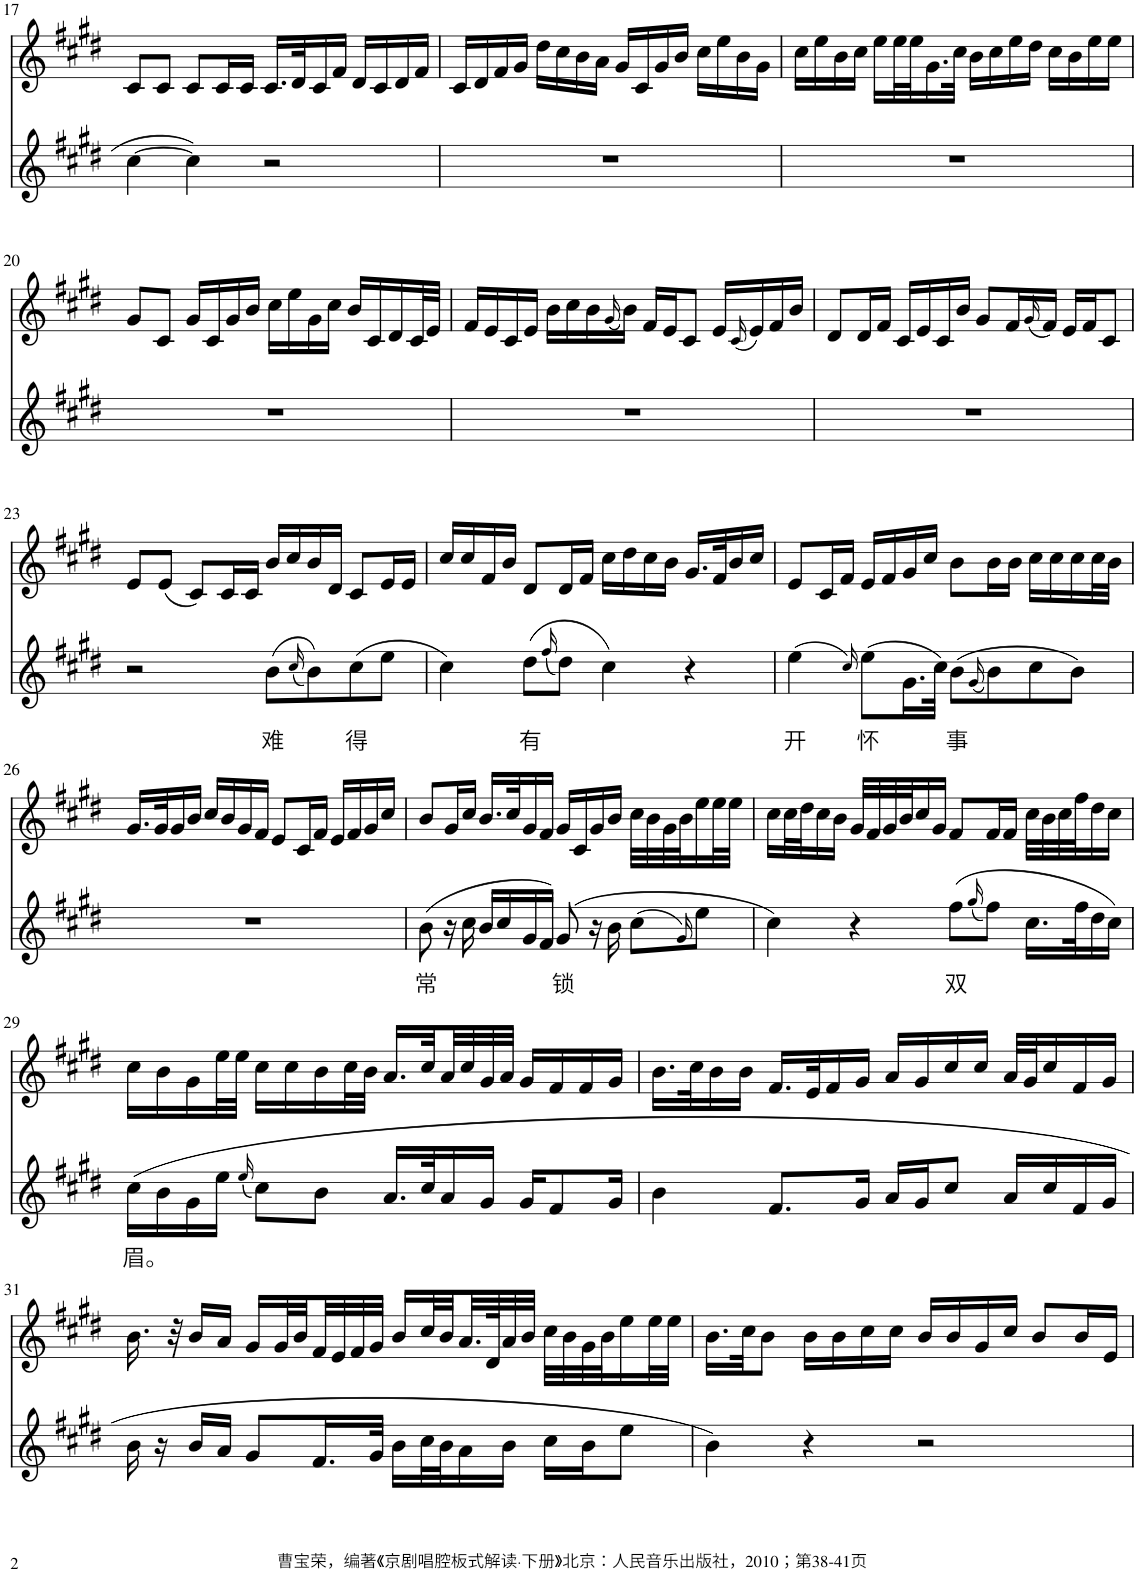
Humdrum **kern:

**kern	**text	**kern
*part2	*part2	*part1
*staff2	*staff2	*staff1
*I"Piano	*	*I"Piano
*I'Pno	*	*I'Pno
!!LO:PB:g=z
*clefG2	*	*clefG2
*k[f#c#g#d#]	*	*k[f#c#g#d#]
*M4/4	*	*M4/4
=17	=17	=17
[4cc#\	.	8c#/L
.	.	8c#/J
4cc#\]	.	8c#/L
.	.	16c#/L
.	.	16c#/JJ
2r	.	16.c#/LL
.	.	32d#/K
.	.	16c#/
.	.	16f#/JJ
.	.	16d#/LL
.	.	16c#/
.	.	16d#/
.	.	16f#/JJ
=18	=18	=18
1r	.	16c#/LL
.	.	16d#/
.	.	16f#/
.	.	16g#/JJ
.	.	16dd#\LL
.	.	16cc#\
.	.	16b\
.	.	16a\JJ
.	.	16g#/LL
.	.	16c#/
.	.	16g#/
.	.	16b/JJ
.	.	16cc#\LL
.	.	16ee\
.	.	16b\
.	.	16g#\JJ
=19	=19	=19
1r	.	16cc#\LL
.	.	16ee\
.	.	16b\
.	.	16cc#\JJ
.	.	16ee\LL
.	.	32ee\L
.	.	32ee\J
.	.	16.g#\
.	.	32cc#\JJk
.	.	16b\LL
.	.	16cc#\
.	.	16ee\
.	.	16dd#\JJ
.	.	16cc#\LL
.	.	16b\
.	.	16ee\
.	.	16ee\JJ
!!LO:LB:g=z
=20	=20	=20
1r	.	8g#/L
.	.	8c#/J
.	.	16g#/LL
.	.	16c#/
.	.	16g#/
.	.	16b/JJ
.	.	16cc#\LL
.	.	16ee\
.	.	16g#\
.	.	16cc#\JJ
.	.	16b/LL
.	.	16c#/
.	.	16d#/
.	.	32c#/L
.	.	32e/JJJ
=21	=21	=21
1r	.	16f#/LL
.	.	16e/
.	.	16c#/
.	.	16e/JJ
.	.	16b\LL
.	.	16cc#\
.	.	16b\
.	.	(16qg#/
.	.	16b\JJ)
.	.	16f#/LL
.	.	16e/J
.	.	8c#/J
.	.	16e/LL
.	.	(16qc#/
.	.	16e/)
.	.	16f#/
.	.	16b/JJ
=22	=22	=22
1r	.	8d#/L
.	.	16d#/L
.	.	16f#/JJ
.	.	16c#/LL
.	.	16e/
.	.	16c#/
.	.	16b/JJ
.	.	8g#/L
.	.	16f#/L
.	.	(16qg#/
.	.	16f#/JJ)
.	.	16e/LL
.	.	16f#/J
.	.	8c#/J
!!LO:LB:g=z
=23	=23	=23
2r	.	8e/L
.	.	(8e/J
.	.	8c#/L)
.	.	16c#/L
.	.	16c#/JJ
!	!LO:LY:b	!
(8b\L	难	16b/LL
.	.	16cc#/
(16qcc#/	.	.
8b\))	.	16b/
.	.	16d#/JJ
!	!LO:LY:b	!
(8cc#\	得	8c#/L
8ee\J	.	16e/L
.	.	16e/JJ
=24	=24	=24
4cc#\)	.	16cc#/LL
.	.	16cc#/
.	.	16f#/
.	.	16b/JJ
!	!LO:LY:b	!
(8dd#\L	有	8d#/L
(16qff#/	.	.
8dd#\J)	.	16d#/L
.	.	16f#/JJ
4cc#\)	.	16cc#\LL
.	.	16dd#\
.	.	16cc#\
.	.	16b\JJ
4r	.	16.g#/LL
.	.	32f#/K
.	.	16b/
.	.	16cc#/JJ
=25	=25	=25
!	!LO:LY:b	!
(4ee\	开	8e/L
.	.	16c#/L
.	.	16f#/JJ
16qcc#/)	.	.
!	!LO:LY:b	!
(8ee\L	怀	16e/LL
.	.	16f#/
16.g#\L	.	16g#/
.	.	16cc#/JJ
32cc#\JJk)	.	.
!	!LO:LY:b	!
(8b\L	事	8b\L
(16qg#/	.	.
8b\)	.	16b\L
.	.	16b\JJ
8cc#\	.	16cc#\LL
.	.	16cc#\
8b\J)	.	16cc#\
.	.	32cc#\L
.	.	32b\JJJ
!!LO:LB:g=z
=26	=26	=26
1r	.	16.g#/LL
.	.	32g#/K
.	.	16g#/
.	.	16b/JJ
.	.	16cc#/LL
.	.	16b/
.	.	16g#/
.	.	16f#/JJ
.	.	8e/L
.	.	16c#/L
.	.	16f#/JJ
.	.	16e/LL
.	.	16f#/
.	.	16g#/
.	.	16cc#/JJ
=27	=27	=27
!	!LO:LY:b	!
(8b\	常	8b/L
16r	.	16g#/L
16cc#\	.	16cc#/JJ
16b/LL	.	16.b/LL
16cc#/	.	.
.	.	32cc#/K
16g#/	.	16g#/
16f#/JJ)	.	16f#/JJ
!	!LO:LY:b	!
(8g#/	锁	16g#/LL
.	.	16c#/
16r	.	16g#/
16b\	.	16b/JJ
(8cc#\L	.	32cc#\LLL
.	.	32b\
.	.	32g#\
.	.	32b\J
16qg#/)	.	.
8ee\J	.	16ee\
.	.	32ee\L
.	.	32ee\JJJ
=28	=28	=28
4cc#\)	.	16cc#\LL
.	.	32cc#\L
.	.	32dd#\J
.	.	16cc#\
.	.	16b\JJ
4r	.	32g#/LLL
.	.	32f#/
.	.	32g#/
.	.	32b/J
.	.	16cc#/
.	.	16g#/JJ
!	!LO:LY:b	!
(8ff#\L	双	8f#/L
(16qgg#/	.	.
8ff#\J)	.	16f#/L
.	.	16f#/JJ
16.cc#\LL	.	32cc#\LLL
.	.	32b\
.	.	32cc#\
32ff#\K	.	32ff#\J
16dd#\	.	16dd#\
16cc#\JJ)	.	16cc#\JJ
!!LO:LB:g=z
=29	=29	=29
!	!LO:LY:b	!
(16cc#\LL	眉。	16cc#\LL
16b\	.	16b\
16g#\	.	16g#\
16ee\JJ	.	32ee\L
.	.	32ee\JJJ
(16qee/	.	.
8cc#\L)	.	16cc#\LL
.	.	16cc#\
8b\J	.	16b\
.	.	32cc#\L
.	.	32b\JJJ
16.a/LL	.	16.a/LL
32cc#/K	.	32cc#/L
16a/	.	32a/
.	.	32cc#/
16g#/JJ	.	32g#/
.	.	32a/JJJ
16g#/KL	.	16g#/LL
8f#/	.	16f#/
.	.	16f#/
16g#/Jk	.	16g#/JJ
=30	=30	=30
4b\	.	16.b\LL
.	.	32cc#\K
.	.	16b\
.	.	16b\JJ
8.f#/L	.	16.f#/LL
.	.	32e/K
.	.	16f#/
16g#/Jk	.	16g#/JJ
16a/LL	.	16a/LL
16g#/J	.	16g#/
8cc#/J	.	16cc#/
.	.	16cc#/JJ
16a/LL	.	32a/LLL
.	.	32g#/J
16cc#/	.	16cc#/
16f#/	.	16f#/
16g#/JJ	.	16g#/JJ
!!LO:LB:g=z
=31	=31	=31
16b\	.	16.b\
16r	.	.
.	.	32r
16b/LL	.	16b/LL
16a/JJ	.	16a/JJ
8g#/L	.	16g#/LL
.	.	32g#/L
.	.	32b/
16.f#/L	.	32f#/
.	.	32e/
.	.	32f#/
32g#/JJk	.	32g#/JJJ
16b\LL	.	16b/LL
32cc#\L	.	32cc#/L
32b\J	.	32b/
16a\	.	32.a/
.	.	64d#/K
16b\JJ	.	32a/
.	.	32b/JJJ
16cc#\LL	.	32cc#\LLL
.	.	32b\
16b\J	.	32g#\
.	.	32b\J
8ee\J	.	16ee\
.	.	32ee\L
.	.	32ee\JJJ
=32	=32	=32
4b\)	.	16.b\LL
.	.	32cc#\JK
.	.	8b\J
4r	.	16b\LL
.	.	16b\
.	.	16cc#\
.	.	16cc#\JJ
2r	.	16b/LL
.	.	16b/
.	.	16g#/
.	.	16cc#/JJ
.	.	8b/L
.	.	16b/L
.	.	16e/JJ
=	=	=
*-	*-	*-
